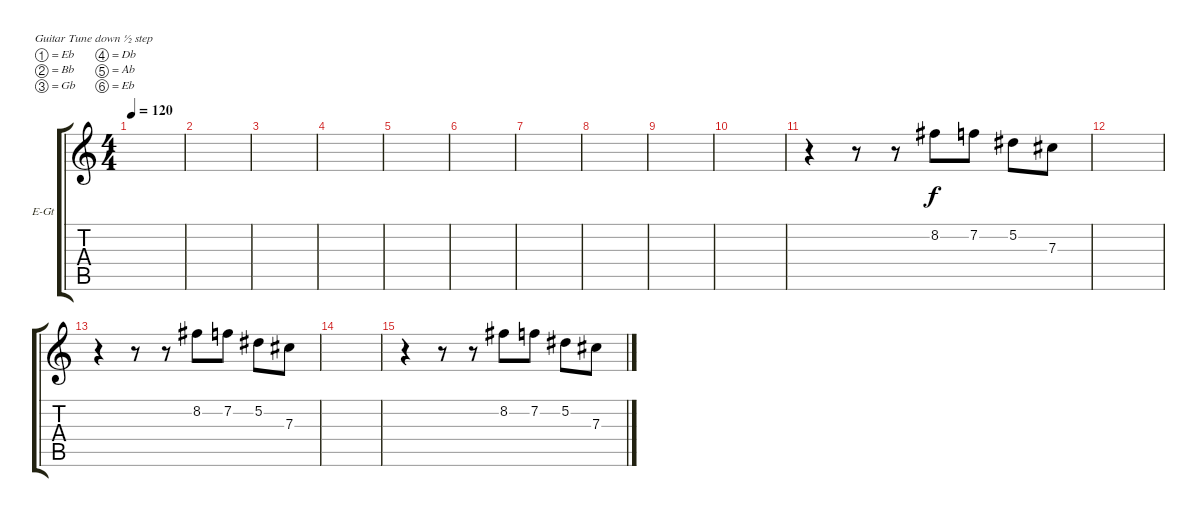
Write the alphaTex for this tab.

\defaultSystemsLayout 4
\bracketExtendMode groupsimilarinstruments
\firstSystemTrackNameOrientation horizontal
\otherSystemsTrackNameOrientation horizontal
\track ("Additional Guitar" "E-Gt") {instrument distortionguitar}
\staff {score tabs}
\tuning (Eb4 Bb3 Gb3 Db3 Ab2 Eb2)
\ts (4 4)
\tempo 120
\clef g2
\ks c
|
|
|
|
|
|
|
|
|
|
r.4 r.8 r.8 8.2.8 7.2.8 5.2.8 7.3.8 |
|
r.4 r.8 r.8 8.2.8 7.2.8 5.2.8 7.3.8 |
|
r.4 r.8 r.8 8.2.8 7.2.8 5.2.8 7.3.8
